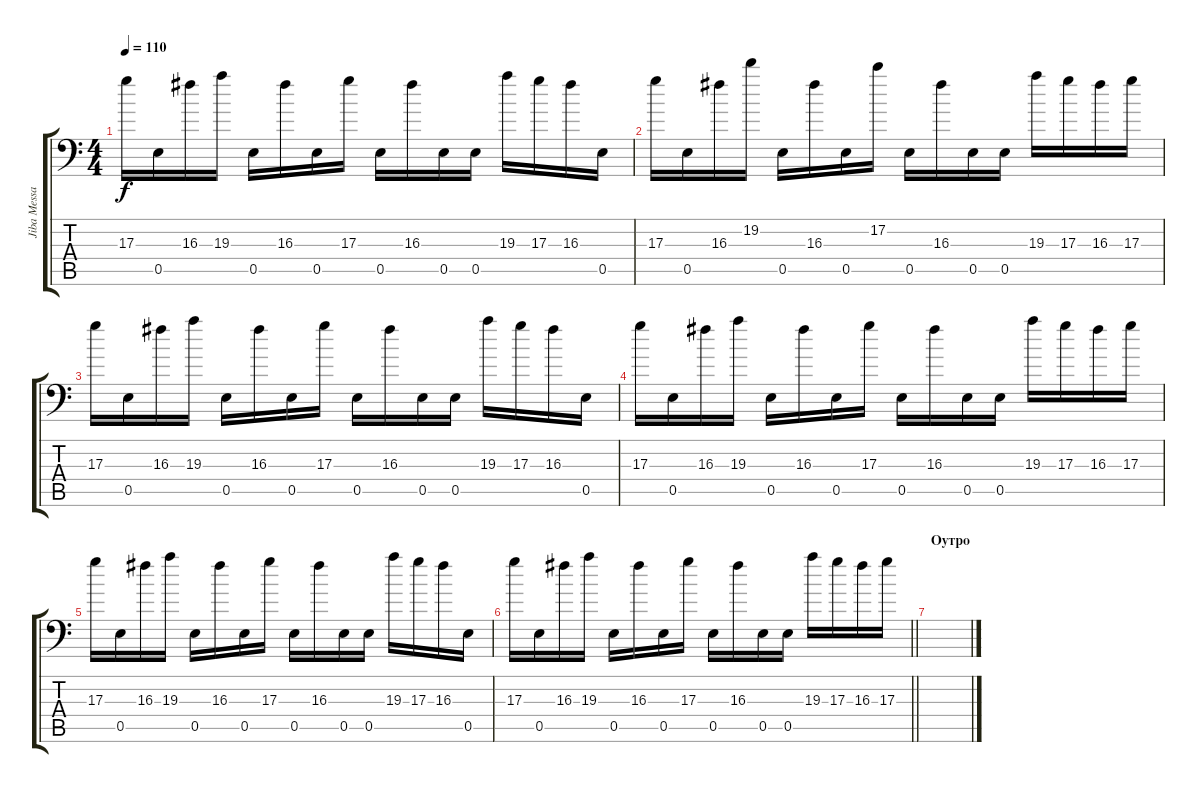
\track ("Jiba Messa (Dist)" "Jiba Messa") {instrument distortionguitar}
\staff {score tabs}
\tuning (B3 G3 D3 A2 E2 A1) {hide}
\ts (4 4)
\tempo 110
\clef f4
\ks c
17.3.16{dy f} 0.5.16 16.3.16 19.3.16 0.5.16 16.3.16 0.5.16 17.3.16 0.5.16 16.3.16 0.5.16 0.5.16 19.3.16 17.3.16 16.3.16 0.5.16 |
17.3.16 0.5.16 16.3.16 19.2.16 0.5.16 16.3.16 0.5.16 17.2.16 0.5.16 16.3.16 0.5.16 0.5.16 19.3.16 17.3.16 16.3.16 17.3.16 |
17.3.16 0.5.16 16.3.16 19.3.16 0.5.16 16.3.16 0.5.16 17.3.16 0.5.16 16.3.16 0.5.16 0.5.16 19.3.16 17.3.16 16.3.16 0.5.16 |
17.3.16 0.5.16 16.3.16 19.3.16 0.5.16 16.3.16 0.5.16 17.3.16 0.5.16 16.3.16 0.5.16 0.5.16 19.3.16 17.3.16 16.3.16 17.3.16 |
17.3.16 0.5.16 16.3.16 19.3.16 0.5.16 16.3.16 0.5.16 17.3.16 0.5.16 16.3.16 0.5.16 0.5.16 19.3.16 17.3.16 16.3.16 0.5.16 |
\barLineRight lightlight
17.3.16 0.5.16 16.3.16 19.3.16 0.5.16 16.3.16 0.5.16 17.3.16 0.5.16 16.3.16 0.5.16 0.5.16 19.3.16 17.3.16 16.3.16 17.3.16 |
\section ("" "Оутро")
